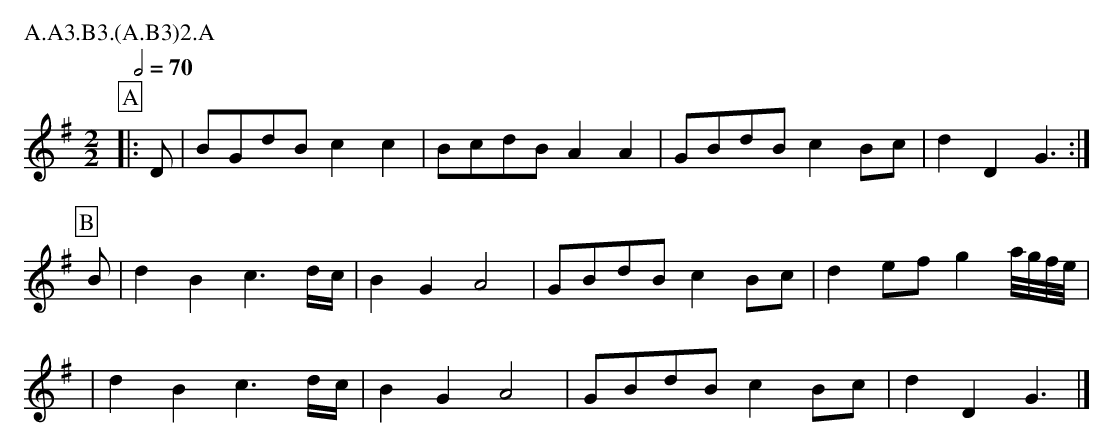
X:1
T:Shepherds Hey Bampton
M:2/2
L:1/8
Q:1/2=70
P:A.A3.B3.(A.B3)2.A
K:G
P:A
|:D|BGdB c2c2  |BcdB A2A2|GBdB c2Bc|d2D2 G3:|
P:B
  B|d2B2 c3d/c/|B2G2 A4  |GBdB c2Bc|d2ef g2a//g//f//e//|
   |d2B2 c3d/c/|B2G2 A4  |GBdB c2Bc|d2D2 G3|]
